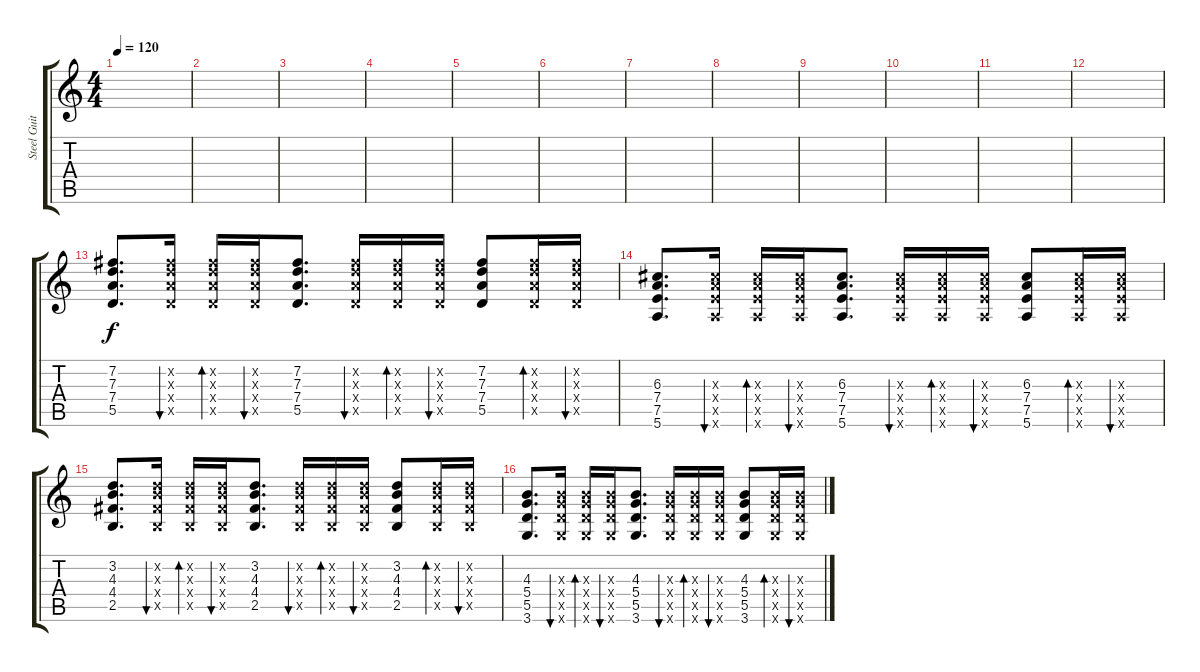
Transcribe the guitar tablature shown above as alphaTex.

\track ("Steel Guitar" "Steel Guit") {instrument acousticguitarsteel}
\staff {score tabs}
\tuning (E4 B3 G3 D3 A2 E2) {hide}
\ts (4 4)
\tempo 120
\clef g2
\ks c
|
|
|
|
|
|
|
|
|
|
|
|
(7.2 7.3 7.4 5.5).8{d} (7.2{x} 7.3{x} 7.4{x} 5.5{x}).16{bu 30} (7.2{x} 7.3{x} 7.4{x} 5.5{x}).16{bd 30} (7.2{x} 7.3{x} 7.4{x} 5.5{x}).16{bu 30} (7.2 7.3 7.4 5.5).8{d} (7.2{x} 7.3{x} 7.4{x} 5.5{x}).16{bu 30} (7.2{x} 7.3{x} 7.4{x} 5.5{x}).16{bd 30} (7.2{x} 7.3{x} 7.4{x} 5.5{x}).16{bu 30} (7.2 7.3 7.4 5.5).8 (7.2{x} 7.3{x} 7.4{x} 5.5{x}).16{bd 30} (7.2{x} 7.3{x} 7.4{x} 5.5{x}).16{bu 30} |
(6.3 7.4 7.5 5.6).8{d} (6.3{x} 7.4{x} 7.5{x} 5.6{x}).16{bu 30} (6.3{x} 7.4{x} 7.5{x} 5.6{x}).16{bd 30} (6.3{x} 7.4{x} 7.5{x} 5.6{x}).16{bu 30} (6.3 7.4 7.5 5.6).8{d} (6.3{x} 7.4{x} 7.5{x} 5.6{x}).16{bu 30} (6.3{x} 7.4{x} 7.5{x} 5.6{x}).16{bd 30} (6.3{x} 7.4{x} 7.5{x} 5.6{x}).16{bu 30} (6.3 7.4 7.5 5.6).8 (6.3{x} 7.4{x} 7.5{x} 5.6{x}).16{bd 30} (6.3{x} 7.4{x} 7.5{x} 5.6{x}).16{bu 30} |
(3.2 4.3 4.4 2.5).8{d} (3.2{x} 4.3{x} 4.4{x} 2.5{x}).16{bu 30} (3.2{x} 4.3{x} 4.4{x} 2.5{x}).16{bd 30} (3.2{x} 4.3{x} 4.4{x} 2.5{x}).16{bu 30} (3.2 4.3 4.4 2.5).8{d} (3.2{x} 4.3{x} 4.4{x} 2.5{x}).16{bu 30} (3.2{x} 4.3{x} 4.4{x} 2.5{x}).16{bd 30} (3.2{x} 4.3{x} 4.4{x} 2.5{x}).16{bu 30} (3.2 4.3 4.4 2.5).8 (3.2{x} 4.3{x} 4.4{x} 2.5{x}).16{bd 30} (3.2{x} 4.3{x} 4.4{x} 2.5{x}).16{bu 30} |
(4.3 5.4 5.5 3.6).8{d} (4.3{x} 5.4{x} 5.5{x} 3.6{x}).16{bu 30} (4.3{x} 5.4{x} 5.5{x} 3.6{x}).16{bd 30} (4.3{x} 5.4{x} 5.5{x} 3.6{x}).16{bu 30} (4.3 5.4 5.5 3.6).8{d} (4.3{x} 5.4{x} 5.5{x} 3.6{x}).16{bu 30} (4.3{x} 5.4{x} 5.5{x} 3.6{x}).16{bd 30} (4.3{x} 5.4{x} 5.5{x} 3.6{x}).16{bu 30} (4.3 5.4 5.5 3.6).8 (4.3{x} 5.4{x} 5.5{x} 3.6{x}).16{bd 30} (4.3{x} 5.4{x} 5.5{x} 3.6{x}).16{bu 30}
